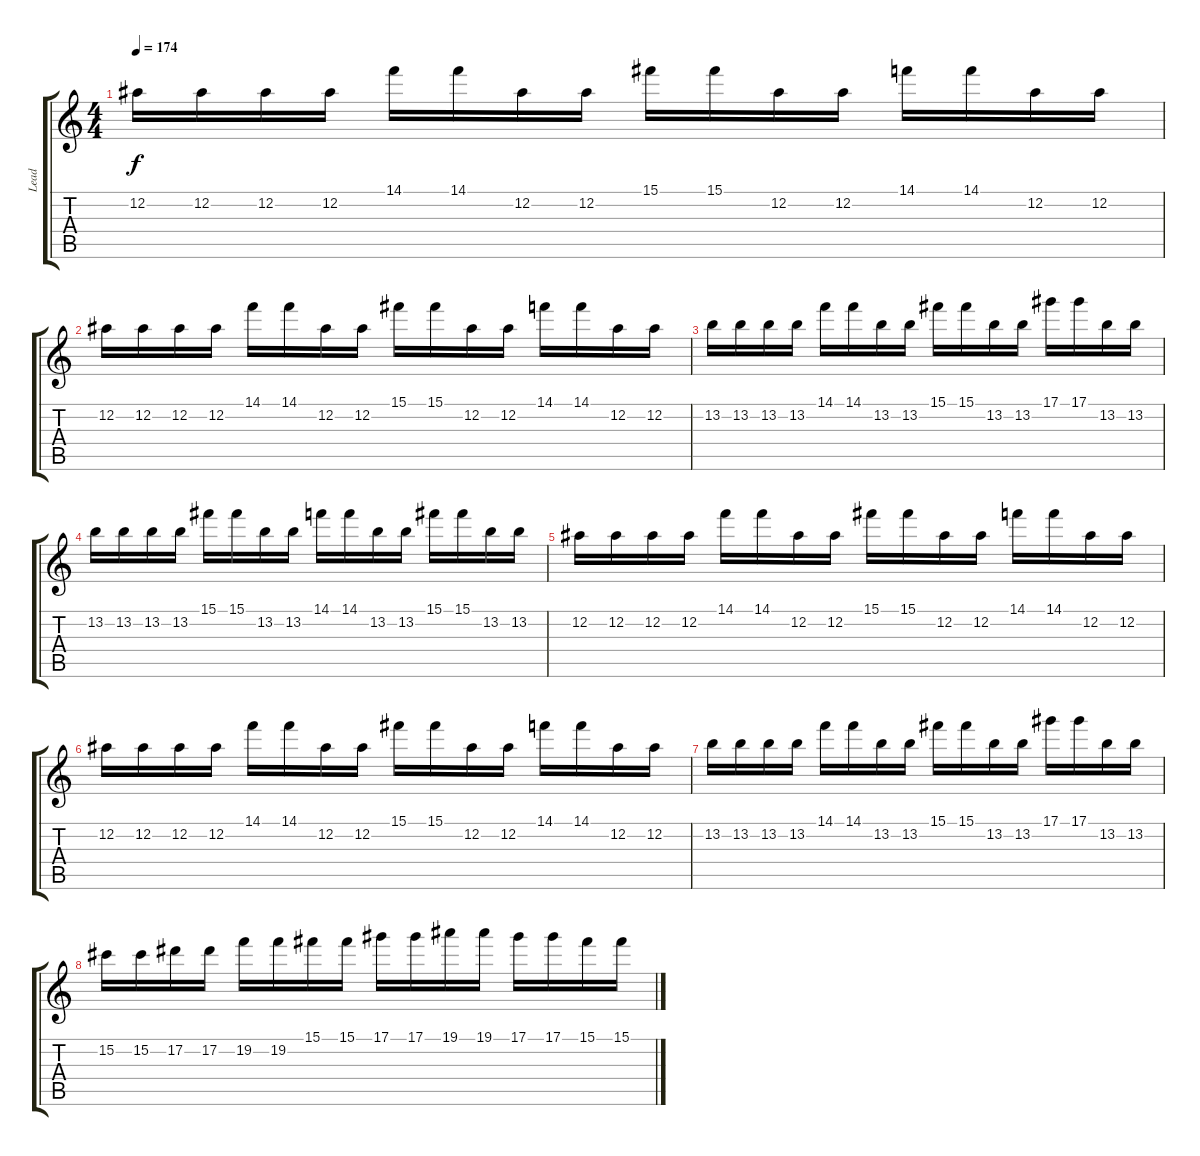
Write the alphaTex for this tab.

\track ("Lead" "Lead") {instrument distortionguitar}
\staff {score tabs}
\tuning (Eb4 Bb3 Gb3 Db3 Ab2 Eb2) {hide}
\ts (4 4)
\tempo 174
\clef g2
\ks c
12.2.16{dy f} 12.2.16 12.2.16 12.2.16 14.1.16 14.1.16 12.2.16 12.2.16 15.1.16 15.1.16 12.2.16 12.2.16 14.1.16 14.1.16 12.2.16 12.2.16 |
12.2.16 12.2.16 12.2.16 12.2.16 14.1.16 14.1.16 12.2.16 12.2.16 15.1.16 15.1.16 12.2.16 12.2.16 14.1.16 14.1.16 12.2.16 12.2.16 |
13.2.16 13.2.16 13.2.16 13.2.16 14.1.16 14.1.16 13.2.16 13.2.16 15.1.16 15.1.16 13.2.16 13.2.16 17.1.16 17.1.16 13.2.16 13.2.16 |
13.2.16 13.2.16 13.2.16 13.2.16 15.1.16 15.1.16 13.2.16 13.2.16 14.1.16 14.1.16 13.2.16 13.2.16 15.1.16 15.1.16 13.2.16 13.2.16 |
12.2.16 12.2.16 12.2.16 12.2.16 14.1.16 14.1.16 12.2.16 12.2.16 15.1.16 15.1.16 12.2.16 12.2.16 14.1.16 14.1.16 12.2.16 12.2.16 |
12.2.16 12.2.16 12.2.16 12.2.16 14.1.16 14.1.16 12.2.16 12.2.16 15.1.16 15.1.16 12.2.16 12.2.16 14.1.16 14.1.16 12.2.16 12.2.16 |
13.2.16 13.2.16 13.2.16 13.2.16 14.1.16 14.1.16 13.2.16 13.2.16 15.1.16 15.1.16 13.2.16 13.2.16 17.1.16 17.1.16 13.2.16 13.2.16 |
15.2.16 15.2.16 17.2.16 17.2.16 19.2.16 19.2.16 15.1.16 15.1.16 17.1.16 17.1.16 19.1.16 19.1.16 17.1.16 17.1.16 15.1.16 15.1.16
